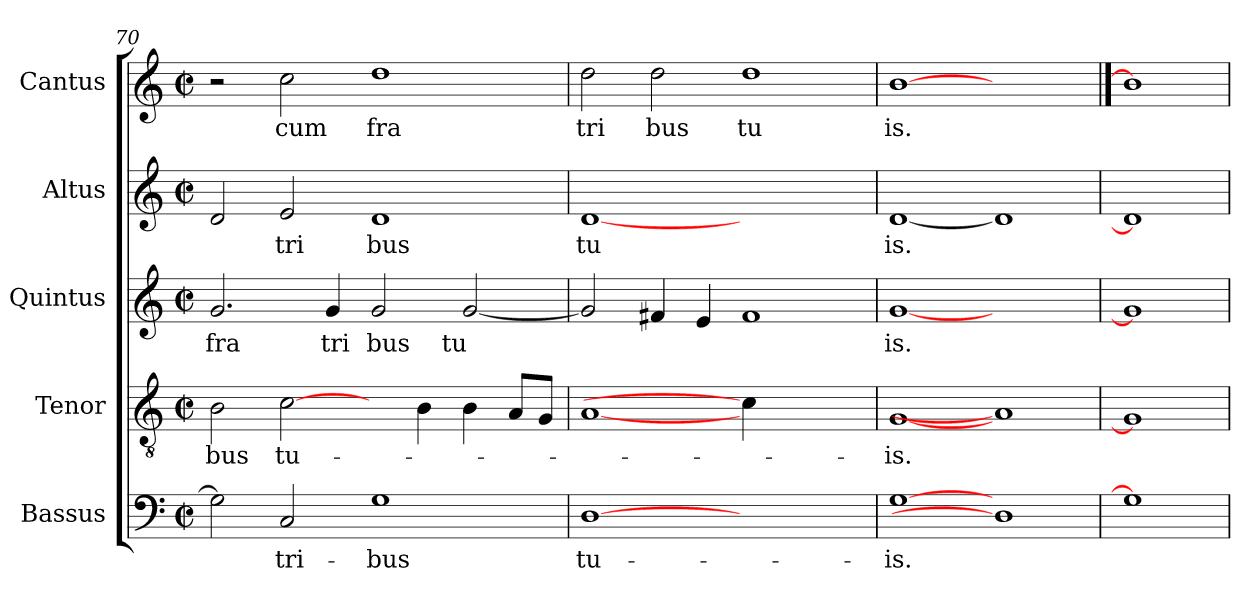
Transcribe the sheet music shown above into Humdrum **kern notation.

**kern	**text	**kern	**text	**kern	**text	**kern	**text	**kern	**text
*part5	*part5	*part4	*part4	*part3	*part3	*part2	*part2	*part1	*part1
*staff5	*staff5	*staff4	*staff4	*staff3	*staff3	*staff2	*staff2	*staff1	*staff1
*I"Bassus	*	*I"Tenor	*	*I"Quintus	*	*I"Altus	*	*I"Cantus	*
*clefF4	*	*clefGv2	*	*clefG2	*	*clefG2	*	*clefG2	*
*M2/2	*	*M2/2	*	*M2/2	*	*M2/2	*	*M2/2	*
*met(c|)	*	*met(c|)	*	*met(c|)	*	*met(c|)	*	*met(c|)	*
=70	=70	=70	=70	=70	=70	=70	=70	=70	=70
!	!	!	!LO:LY:b:cj	!	!LO:LY:b:cj	!	!	!	!
2G\]	.	2B\	-bus	2.g/	fra	2d/	.	2r	.
!	!LO:LY:b:cj	!	!LO:LY:b:cj	!	!	!	!LO:LY:b:cj	!	!LO:LY:b:cj
2C/	-tri-	[2c\	tu-	.	.	2e/	tri	2cc\	cum
!	!	!	!	!	!LO:LY:b:cj	!	!	!	!
.	.	.	.	4g/	tri	.	.	.	.
!	!LO:LY:b:cj	!	!	!	!LO:LY:b:cj	!	!LO:LY:b:cj	!	!LO:LY:b:cj
1G	-bus	4ryy	.	2g/	bus	1d	bus	1dd	fra
.	.	4B\	.	.	.	.	.	.	.
!	!	!	!	!	!LO:LY:b:cj	!	!	!	!
.	.	4B\	.	[<2g/	tu	.	.	.	.
.	.	8A/L	.	.	.	.	.	.	.
.	.	8G/J	.	.	.	.	.	.	.
=71	=71	=71	=71	=71	=71	=71	=71	=71	=71
!	!LO:LY:b:cj	!	!	!	!	!	!LO:LY:b:cj	!	!LO:LY:b:cj
[1D	tu-	[1A	.	2g/]	.	[1d	tu	2dd\	tri
!	!	!	!	!	!	!	!	!	!LO:LY:b:cj
.	.	.	.	4f#X/	.	.	.	2dd\	bus
.	.	.	.	4e/	.	.	.	.	.
!	!	!	!	!	!	!	!	!	!LO:LY:b:cj
1ryy	.	4c\]	.	1f#	.	1ryy	.	1dd	tu
.	.	2.ryy	.	.	.	.	.	.	.
=72	=72	=72	=72	=72	=72	=72	=72	=72	=72
!	!LO:LY:b:cj	!	!LO:LY:b:cj	!	!LO:LY:b:cj	!	!LO:LY:b:cj	!	!LO:LY:b:cj
[1G	-is.	[1G	-is.	[1g	is.	[1d	is.	[1b	is.
1D]	.	1A]	.	1ryy	.	1d]	.	1ryy	.
=73	==73	=73	==73	=73	==73	=73	==73	==73	==73
1G]	.	1G]	.	1g]	.	1d]	.	1b]	.
=	=	=	=	=	=	=	=	=	=
*-	*-	*-	*-	*-	*-	*-	*-	*-	*-
